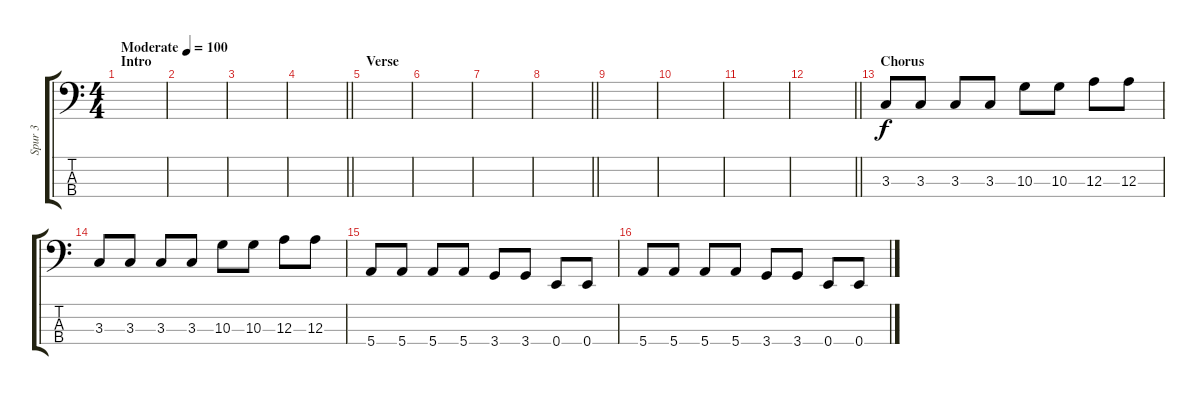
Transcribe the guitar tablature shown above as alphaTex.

\track ("Spur 3" "Spur 3") {instrument electricbassfinger}
\staff {score tabs}
\tuning (G2 D2 A1 E1) {hide}
\ts (4 4)
\section ("" "Intro")
\tempo (100 "Moderate")
\clef f4
\ks c
|
|
|
\barLineRight lightlight
|
\section ("" "Verse")
|
|
|
\barLineRight lightlight
|
|
|
|
\barLineRight lightlight
|
\section ("" "Chorus")
3.3.8 3.3.8 3.3.8 3.3.8 10.3.8 10.3.8 12.3.8 12.3.8 |
3.3.8 3.3.8 3.3.8 3.3.8 10.3.8 10.3.8 12.3.8 12.3.8 |
5.4.8 5.4.8 5.4.8 5.4.8 3.4.8 3.4.8 0.4.8 0.4.8 |
5.4.8 5.4.8 5.4.8 5.4.8 3.4.8 3.4.8 0.4.8 0.4.8
